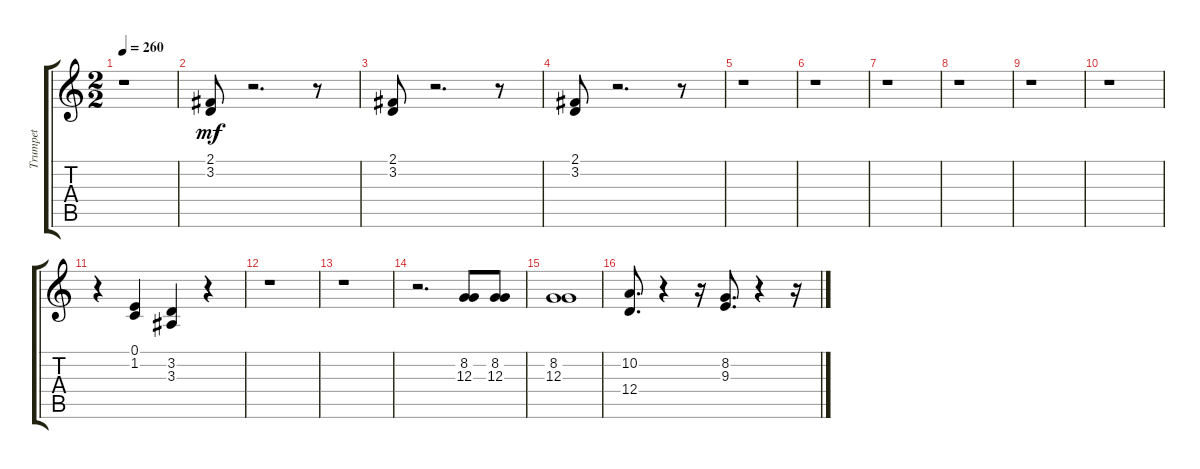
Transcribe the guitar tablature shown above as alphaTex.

\track ("Trumpet" "Trumpet") {instrument trumpet}
\staff {score tabs}
\tuning (E4 B3 G3 D3 A2 E2) {hide}
\ts (2 2)
\tempo 260
\clef g2
\ks c
r.1{dy mf} |
(2.1 3.2).8 r.2{d} r.8 |
(2.1 3.2).8 r.2{d} r.8 |
(2.1 3.2).8 r.2{d} r.8 |
r.1 |
r.1 |
r.1 |
r.1 |
r.1 |
r.1 |
r.4 (0.1 1.2).4 (3.2 3.3).4 r.4 |
r.1 |
r.1 |
r.2{d} (8.2 12.3).8 (8.2 12.3).8 |
(8.2 12.3).1 |
(10.2 12.4).8{d} r.4 r.16 (8.2 9.3).8{d} r.4 r.16
